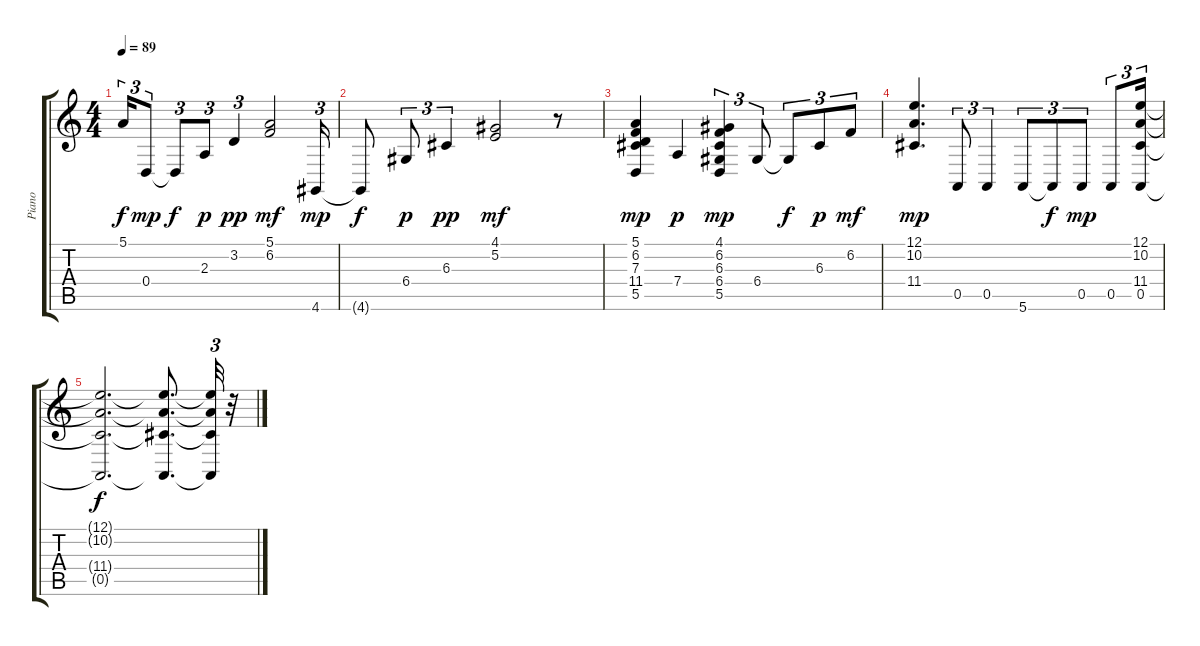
\track ("Piano          " "Piano     ") {instrument acousticgrandpiano}
\staff {score tabs}
\tuning (E4 B3 G3 D3 A2 E2) {hide}
\ts (4 4)
\tempo 89
\clef g2
\ks c
5.1{t}.16{tu (3 2) dy f} 0.4.8{tu (3 2) dy mp} 0.4{t}.8{tu (3 2) dy f} 2.3.8{tu (3 2) dy p} 3.2.4{tu (3 2) dy pp} (5.1 6.2).2{dy mf} 4.6.16{tu (3 2) dy mp} |
4.6{t}.8{dy f} 6.4.8{tu (3 2) dy p} 6.3.4{tu (3 2) dy pp} (4.1 5.2).2{dy mf} r.8 |
(5.1 6.2 7.3 11.4 5.5).4{dy mp} 7.4.4{dy p} (4.1 6.2 6.3 6.4 5.5).4{tu (3 2) dy mp} 6.4.8{tu (3 2)} 6.4{t}.8{tu (3 2) dy f} 6.3.8{tu (3 2) dy p} 6.2.8{tu (3 2) dy mf} |
(12.1 10.2 11.4).4{d dy mp} 0.5.8{tu (3 2)} 0.5.4{tu (3 2)} 5.6.8{tu (3 2)} 5.6{t}.8{tu (3 2) dy f} 0.5.8{tu (3 2) dy mp} 0.5.8{tu (3 2)} (12.1 10.2 11.4 0.5).16{tu (3 2)} |
(12.1{t} 10.2{t} 11.4{t} 0.5{t}).2{d dy f} (12.1{t} 10.2{t} 11.4{t} 0.5{t}).8{d} (12.1{t} 10.2{t} 11.4{t} 0.5{t}).32{tu (3 2)} r.32
